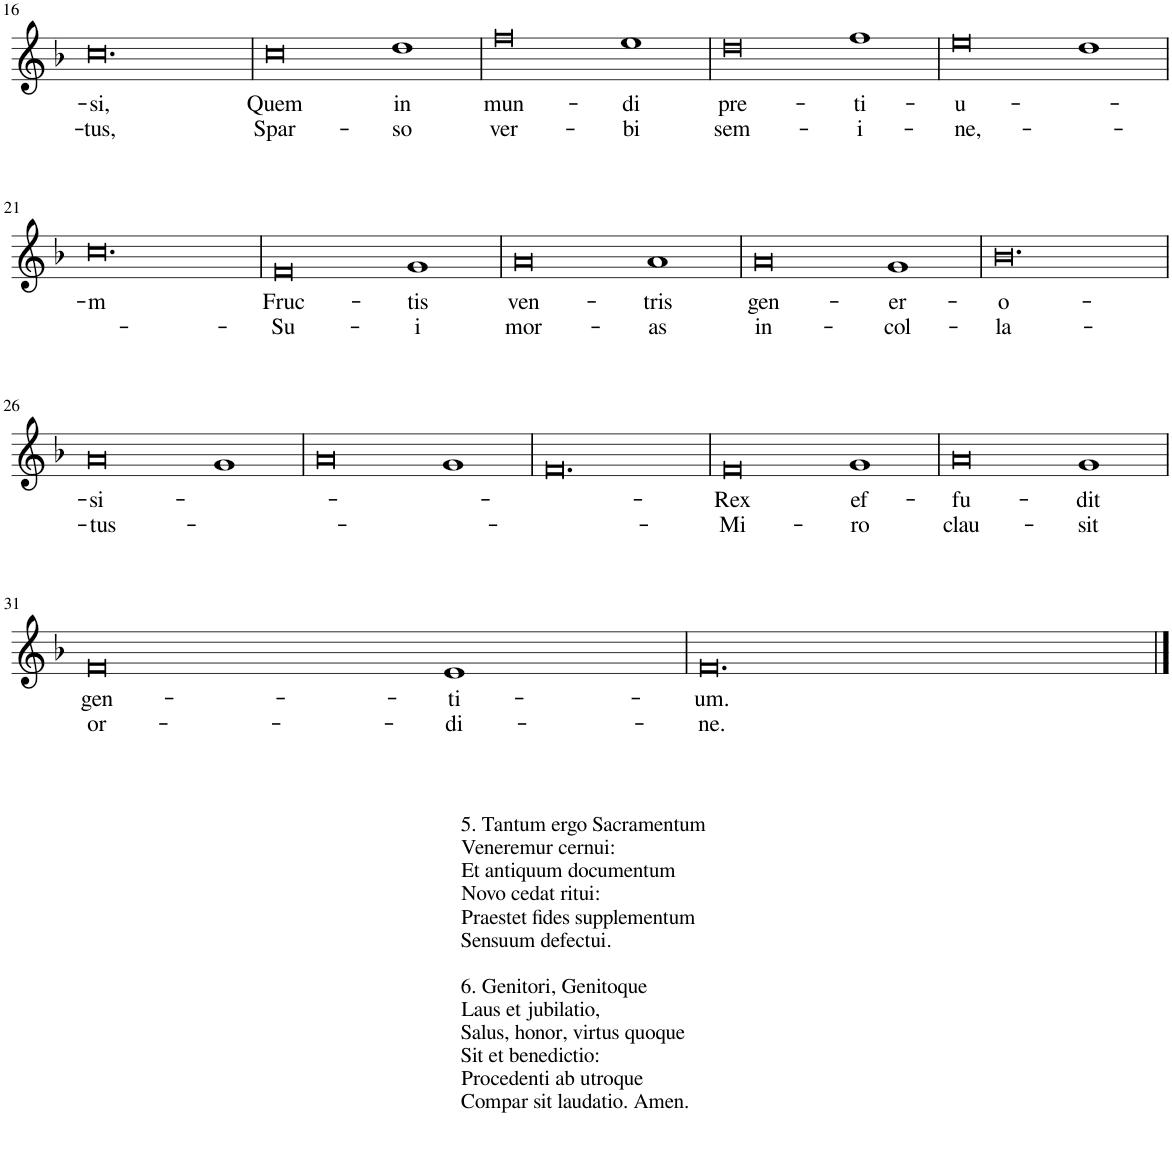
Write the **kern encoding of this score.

**kern	**text	**text
*part1	*part1	*part1
*staff1	*staff1	*staff1
*I"Piano	*	*
*I'Pno.	*	*
!!LO:PB:g=z
*clefG2	*	*
*k[b-]	*	*
*M3/1	*	*
=16	=16	=16
!	!LO:LY:b	!LO:LY:b
0.cc	-si,	-tus,
=17	=17	=17
!	!LO:LY:b	!LO:LY:b
0cc	Quem	Spar-
!	!LO:LY:b	!LO:LY:b
1dd	in	-so
=18	=18	=18
!	!LO:LY:b	!LO:LY:b
0ff	mun-	ver-
!	!LO:LY:b	!LO:LY:b
1ee	-di	-bi
=19	=19	=19
!	!LO:LY:b	!LO:LY:b
0dd	pre-	sem-
!	!LO:LY:b	!LO:LY:b
1ff	-ti-	-i-
=20	=20	=20
!	!LO:LY:b	!LO:LY:b
0ee	-u-	-ne,-
1dd	.	.
!!LO:LB:g=z
=21	=21	=21
!	!LO:LY:b	!
0.cc	-m	.
=22	=22	=22
!	!LO:LY:b	!LO:LY:b
0f	Fruc-	Su-
!	!LO:LY:b	!LO:LY:b
1g	-tis	-i
=23	=23	=23
!	!LO:LY:b	!LO:LY:b
0a	ven-	mor-
!	!LO:LY:b	!LO:LY:b
1a	-tris	-as
=24	=24	=24
!	!LO:LY:b	!LO:LY:b
0a	gen-	in-
!	!LO:LY:b	!LO:LY:b
1g	-er-	-col-
=25	=25	=25
!	!LO:LY:b	!LO:LY:b
0.b-	-o-	-la-
!!LO:LB:g=z
=26	=26	=26
!	!LO:LY:b	!LO:LY:b
0a	-si-	-tus-
1g	.	.
=27	=27	=27
0a	.	.
1g	.	.
=28	=28	=28
0.f	.	.
=29	=29	=29
!	!LO:LY:b	!LO:LY:b
0f	Rex	Mi-
!	!LO:LY:b	!LO:LY:b
1g	ef-	-ro
=30	=30	=30
!	!LO:LY:b	!LO:LY:b
0a	-fu-	clau-
!	!LO:LY:b	!LO:LY:b
1g	-dit	-sit
!!LO:LB:g=z
=31	=31	=31
!	!LO:LY:b	!LO:LY:b
0f	gen-	or-
!	!LO:LY:b	!LO:LY:b
1e	-ti-	-di-
=32	=32	=32
!LO:TX:b:t=5. Tantum ergo Sacramentum	!	!
!LO:TX:b:t=Veneremur cernui&colon;	!	!
!LO:TX:b:t=Et antiquum documentum	!	!
!LO:TX:b:t=Novo cedat ritui&colon;	!	!
!LO:TX:b:t=Praestet fides supplementum	!	!
!LO:TX:b:t=Sensuum defectui.	!	!
!LO:TX:b:t=6. Genitori, Genitoque	!	!
!LO:TX:b:t=Laus et jubilatio,	!	!
!LO:TX:b:t=Salus, honor, virtus quoque	!	!
!LO:TX:b:t=Sit et benedictio&colon;	!	!
!LO:TX:b:t=Procedenti ab utroque	!	!
!LO:TX:b:t=Compar sit laudatio. Amen.	!	!
!	!LO:LY:b	!LO:LY:b
0.f	-um.	-ne.
==	==	==
*-	*-	*-
